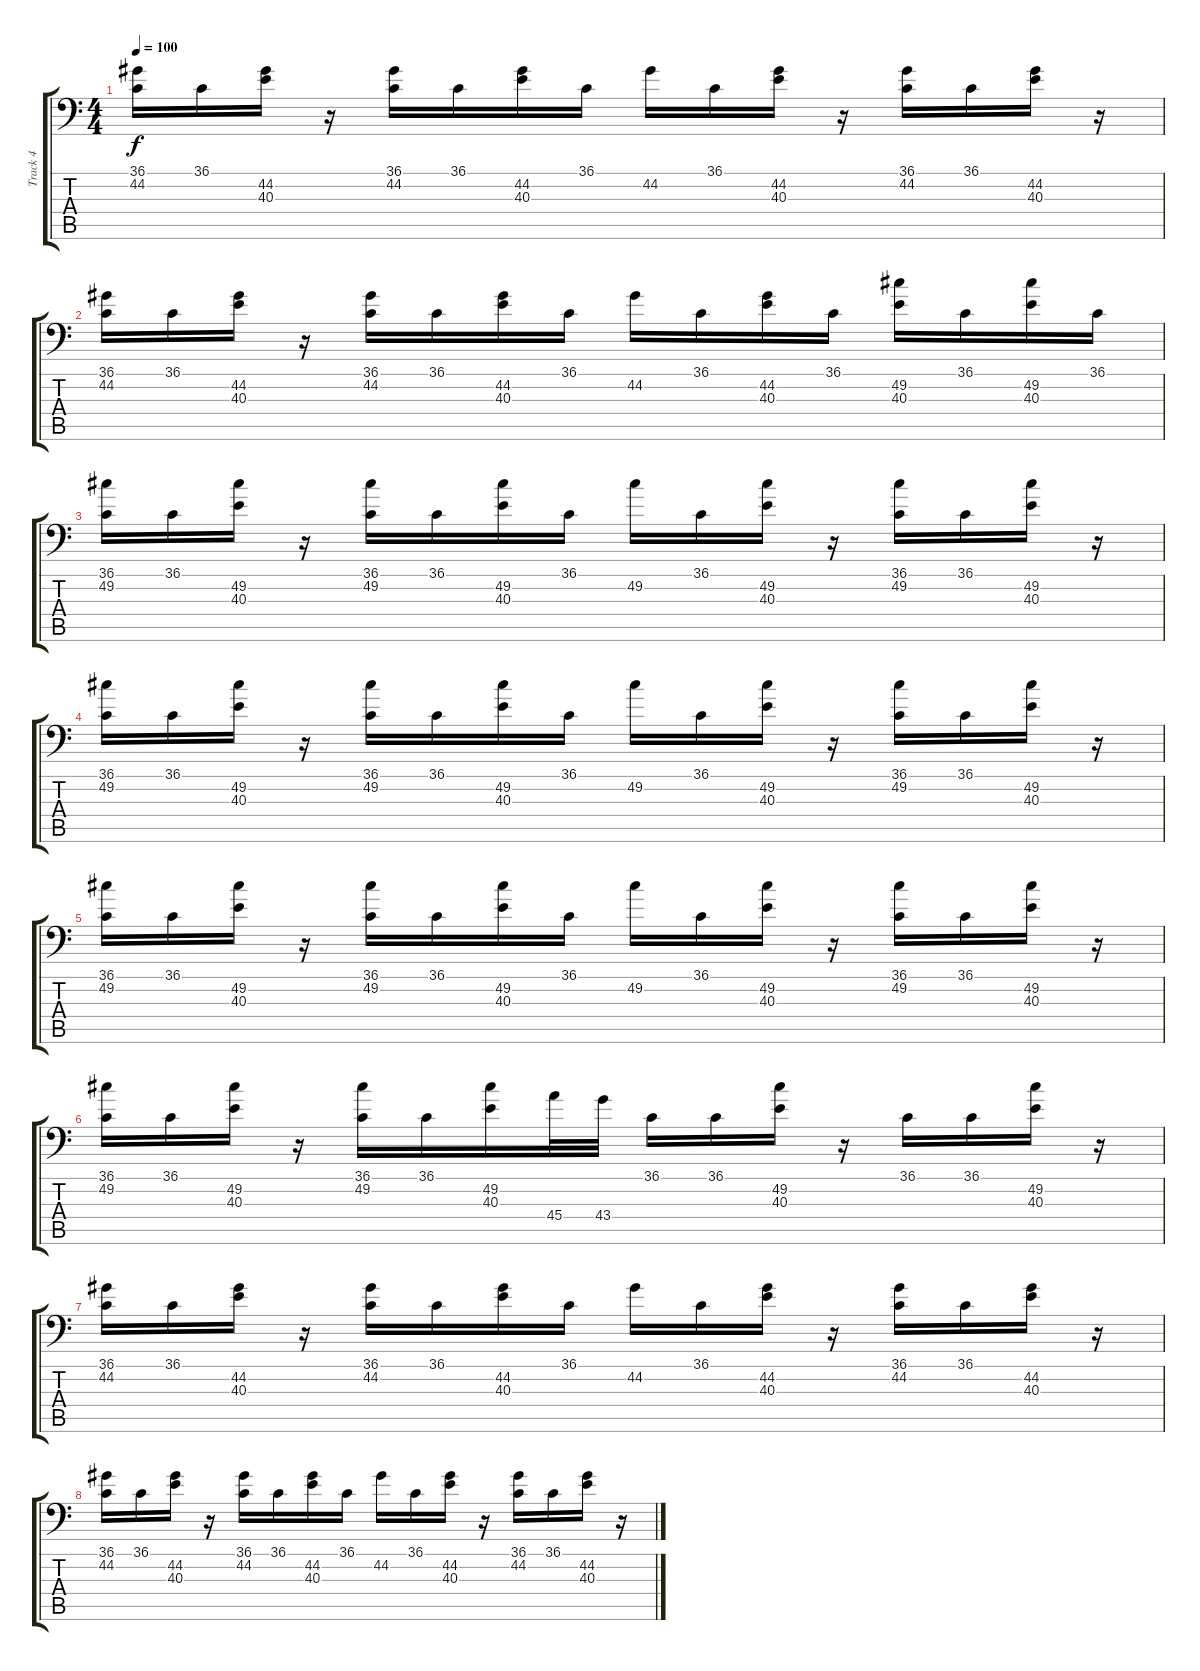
\track ("Track 4" "Track 4") {instrument acousticgrandpiano}
\staff {score tabs}
\tuning (C-1 C-1 C-1 C-1 C-1 C-1) {hide}
\ts (4 4)
\tempo 100
\clef f4
\ks c
(36.1 44.2).16{dy f} 36.1.16 (44.2 40.3).16 r.16 (36.1 44.2).16 36.1.16 (44.2 40.3).16 36.1.16 44.2.16 36.1.16 (44.2 40.3).16 r.16 (36.1 44.2).16 36.1.16 (44.2 40.3).16 r.16 |
(36.1 44.2).16 36.1.16 (44.2 40.3).16 r.16 (36.1 44.2).16 36.1.16 (44.2 40.3).16 36.1.16 44.2.16 36.1.16 (44.2 40.3).16 36.1.16 (49.2 40.3).16 36.1.16 (49.2 40.3).16 36.1.16 |
(36.1 49.2).16 36.1.16 (49.2 40.3).16 r.16 (36.1 49.2).16 36.1.16 (49.2 40.3).16 36.1.16 49.2.16 36.1.16 (49.2 40.3).16 r.16 (36.1 49.2).16 36.1.16 (49.2 40.3).16 r.16 |
(36.1 49.2).16 36.1.16 (49.2 40.3).16 r.16 (36.1 49.2).16 36.1.16 (49.2 40.3).16 36.1.16 49.2.16 36.1.16 (49.2 40.3).16 r.16 (36.1 49.2).16 36.1.16 (49.2 40.3).16 r.16 |
(36.1 49.2).16 36.1.16 (49.2 40.3).16 r.16 (36.1 49.2).16 36.1.16 (49.2 40.3).16 36.1.16 49.2.16 36.1.16 (49.2 40.3).16 r.16 (36.1 49.2).16 36.1.16 (49.2 40.3).16 r.16 |
(36.1 49.2).16 36.1.16 (49.2 40.3).16 r.16 (36.1 49.2).16 36.1.16 (49.2 40.3).16 45.4.32 43.4.32 36.1.16 36.1.16 (49.2 40.3).16 r.16 36.1.16 36.1.16 (49.2 40.3).16 r.16 |
(36.1 44.2).16 36.1.16 (44.2 40.3).16 r.16 (36.1 44.2).16 36.1.16 (44.2 40.3).16 36.1.16 44.2.16 36.1.16 (44.2 40.3).16 r.16 (36.1 44.2).16 36.1.16 (44.2 40.3).16 r.16 |
(36.1 44.2).16 36.1.16 (44.2 40.3).16 r.16 (36.1 44.2).16 36.1.16 (44.2 40.3).16 36.1.16 44.2.16 36.1.16 (44.2 40.3).16 r.16 (36.1 44.2).16 36.1.16 (44.2 40.3).16 r.16
